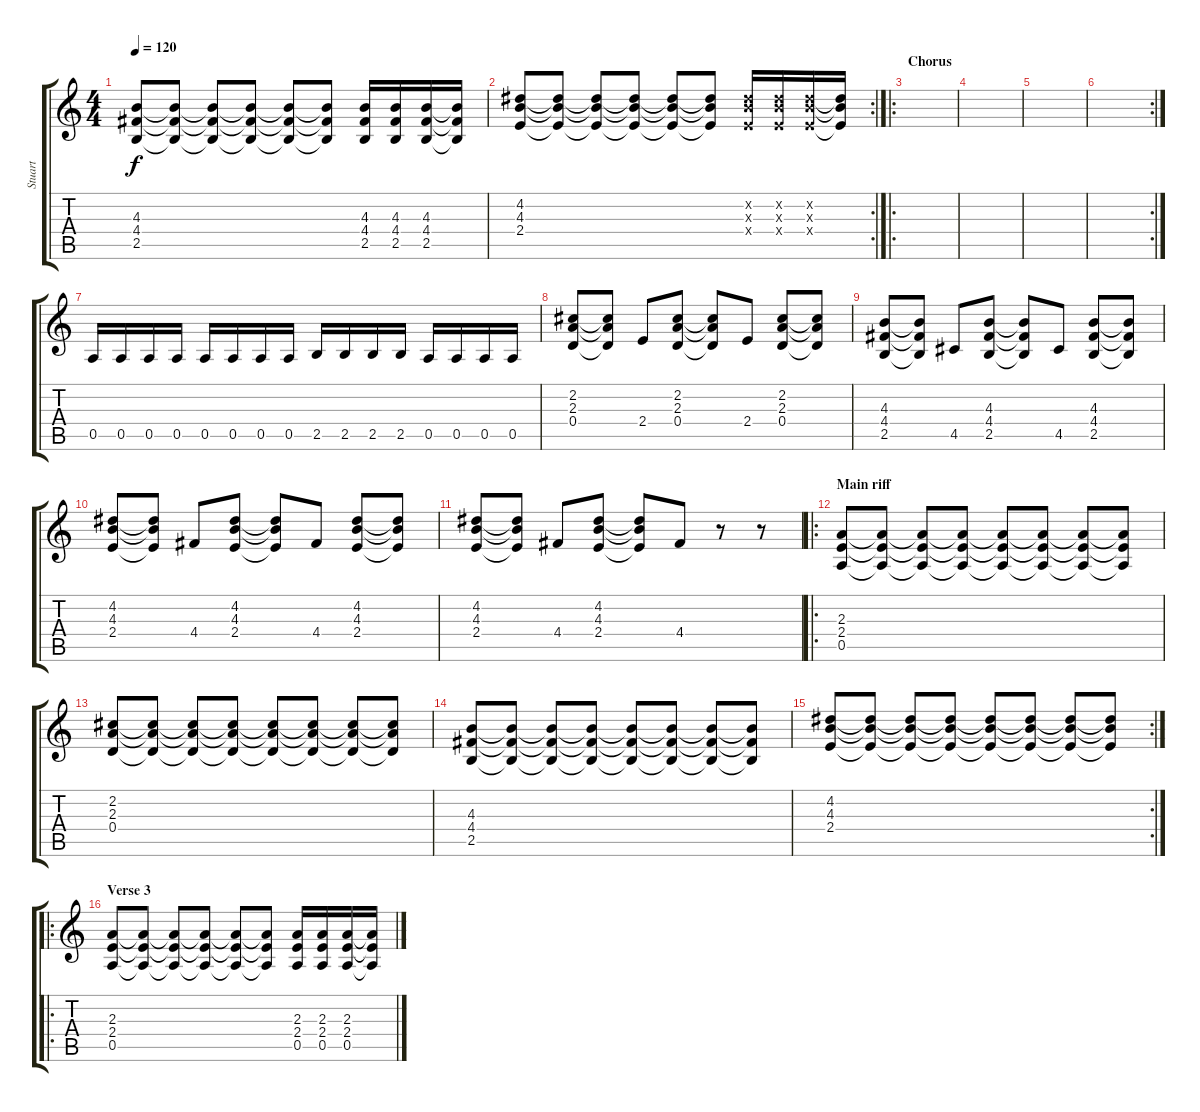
\track ("Stuart" "Stuart") {instrument distortionguitar}
\staff {score tabs}
\tuning (E4 B3 G3 D3 A2 E2) {hide}
\ts (4 4)
\tempo 120
\clef g2
\ks c
(4.3 4.4 2.5).8{dy f} (4.3{t} 4.4{t} 2.5{t}).8 (4.3{t} 4.4{t} 2.5{t}).8 (4.3{t} 4.4{t} 2.5{t}).8 (4.3{t} 4.4{t} 2.5{t}).8 (4.3{t} 4.4{t} 2.5{t}).8 (4.3 4.4 2.5).16 (4.3 4.4 2.5).16 (4.3 4.4 2.5).16 (4.3{t} 4.4{t} 2.5{t}).16 |
\rc 2
(4.2 4.3 2.4).8 (4.2{t} 4.3{t} 2.4{t}).8 (4.2{t} 4.3{t} 2.4{t}).8 (4.2{t} 4.3{t} 2.4{t}).8 (4.2{t} 4.3{t} 2.4{t}).8 (4.2{t} 4.3{t} 2.4{t}).8 (4.2{x} 4.3{x} 2.4{x}).16 (4.2{x} 4.3{x} 2.4{x}).16 (4.2{x} 4.3{x} 2.4{x}).16 (4.2{t} 4.3{t} 2.4{t}).16 |
\ro
\section ("" "Chorus")
|
|
|
\rc 2
|
0.5.16 0.5.16 0.5.16 0.5.16 0.5.16 0.5.16 0.5.16 0.5.16 2.5.16 2.5.16 2.5.16 2.5.16 0.5.16 0.5.16 0.5.16 0.5.16 |
(2.2 2.3 0.4).8 (2.2{t} 2.3{t} 0.4{t}).8 2.4.8 (2.2 2.3 0.4).8 (2.2{t} 2.3{t} 0.4{t}).8 2.4.8 (2.2 2.3 0.4).8 (2.2{t} 2.3{t} 0.4{t}).8 |
(4.3 4.4 2.5).8 (4.3{t} 4.4{t} 2.5{t}).8 4.5.8 (4.3 4.4 2.5).8 (4.3{t} 4.4{t} 2.5{t}).8 4.5.8 (4.3 4.4 2.5).8 (4.3{t} 4.4{t} 2.5{t}).8 |
(4.2 4.3 2.4).8 (4.2{t} 4.3{t} 2.4{t}).8 4.4.8 (4.2 4.3 2.4).8 (4.2{t} 4.3{t} 2.4{t}).8 4.4.8 (4.2 4.3 2.4).8 (4.2{t} 4.3{t} 2.4{t}).8 |
(4.2 4.3 2.4).8 (4.2{t} 4.3{t} 2.4{t}).8 4.4.8 (4.2 4.3 2.4).8 (4.2{t} 4.3{t} 2.4{t}).8 4.4.8 r.8 r.8 |
\ro
\section ("" "Main riff")
(2.3 2.4 0.5).8 (2.3{t} 2.4{t} 0.5{t}).8 (2.3{t} 2.4{t} 0.5{t}).8 (2.3{t} 2.4{t} 0.5{t}).8 (2.3{t} 2.4{t} 0.5{t}).8 (2.3{t} 2.4{t} 0.5{t}).8 (2.3{t} 2.4{t} 0.5{t}).8 (2.3{t} 2.4{t} 0.5{t}).8 |
(2.2 2.3 0.4).8 (2.2{t} 2.3{t} 0.4{t}).8 (2.2{t} 2.3{t} 0.4{t}).8 (2.2{t} 2.3{t} 0.4{t}).8 (2.2{t} 2.3{t} 0.4{t}).8 (2.2{t} 2.3{t} 0.4{t}).8 (2.2{t} 2.3{t} 0.4{t}).8 (2.2{t} 2.3{t} 0.4{t}).8 |
(4.3 4.4 2.5).8 (4.3{t} 4.4{t} 2.5{t}).8 (4.3{t} 4.4{t} 2.5{t}).8 (4.3{t} 4.4{t} 2.5{t}).8 (4.3{t} 4.4{t} 2.5{t}).8 (4.3{t} 4.4{t} 2.5{t}).8 (4.3{t} 4.4{t} 2.5{t}).8 (4.3{t} 4.4{t} 2.5{t}).8 |
\rc 2
(4.2 4.3 2.4).8 (4.2{t} 4.3{t} 2.4{t}).8 (4.2{t} 4.3{t} 2.4{t}).8 (4.2{t} 4.3{t} 2.4{t}).8 (4.2{t} 4.3{t} 2.4{t}).8 (4.2{t} 4.3{t} 2.4{t}).8 (4.2{t} 4.3{t} 2.4{t}).8 (4.2{t} 4.3{t} 2.4{t}).8 |
\ro
\section ("" "Verse 3")
(2.3 2.4 0.5).8 (2.3{t} 2.4{t} 0.5{t}).8 (2.3{t} 2.4{t} 0.5{t}).8 (2.3{t} 2.4{t} 0.5{t}).8 (2.3{t} 2.4{t} 0.5{t}).8 (2.3{t} 2.4{t} 0.5{t}).8 (2.3 2.4 0.5).16 (2.3 2.4 0.5).16 (2.3 2.4 0.5).16 (2.3{t} 2.4{t} 0.5{t}).16
